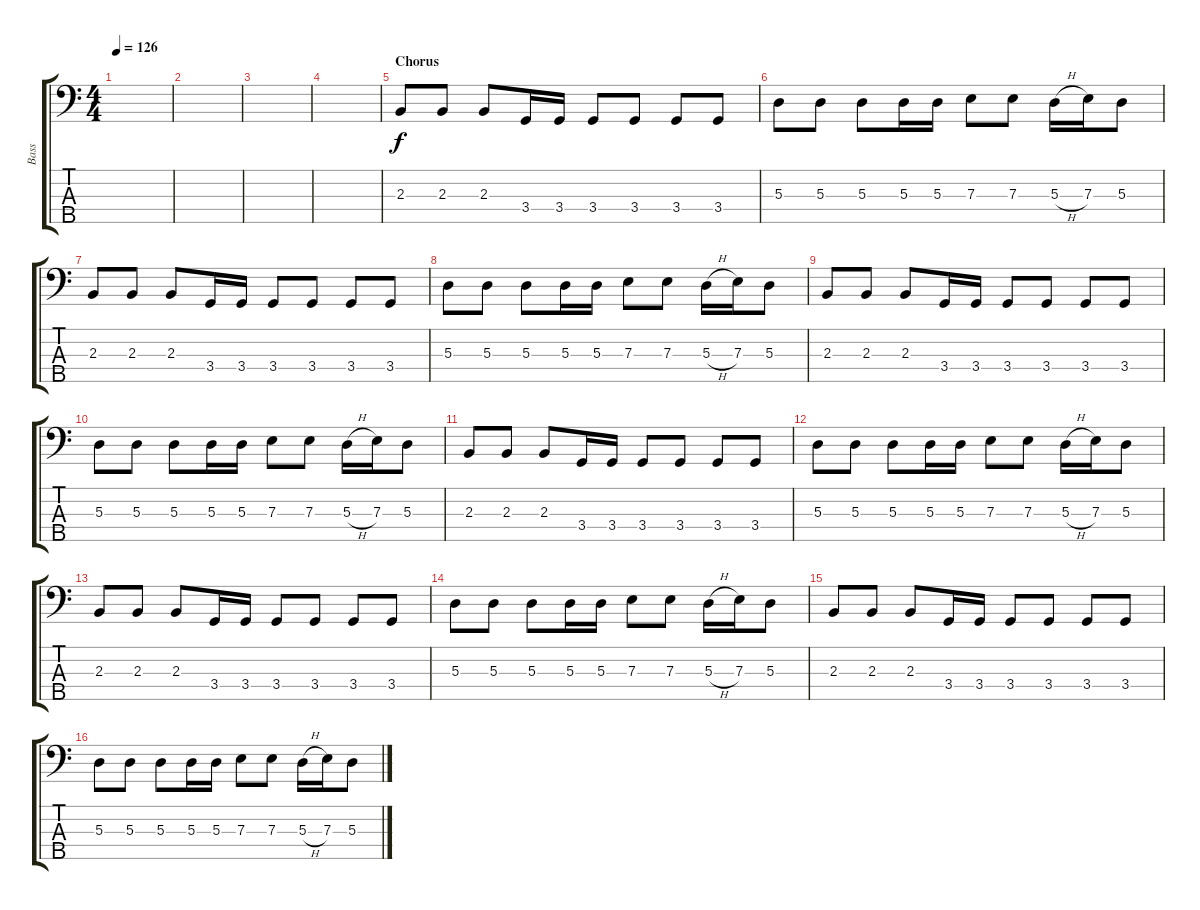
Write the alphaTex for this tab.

\track ("Bass" "Bass") {instrument electricbassfinger}
\staff {score tabs}
\tuning (G2 D2 A1 E1 B0) {hide}
\ts (4 4)
\tempo 126
\clef f4
\ks c
|
|
|
|
\section ("" "Chorus")
2.3.8 2.3.8 2.3.8 3.4.16 3.4.16 3.4.8 3.4.8 3.4.8 3.4.8 |
5.3.8 5.3.8 5.3.8 5.3.16 5.3.16 7.3.8 7.3.8 5.3{h}.16 7.3.16 5.3.8 |
2.3.8 2.3.8 2.3.8 3.4.16 3.4.16 3.4.8 3.4.8 3.4.8 3.4.8 |
5.3.8 5.3.8 5.3.8 5.3.16 5.3.16 7.3.8 7.3.8 5.3{h}.16 7.3.16 5.3.8 |
2.3.8 2.3.8 2.3.8 3.4.16 3.4.16 3.4.8 3.4.8 3.4.8 3.4.8 |
5.3.8 5.3.8 5.3.8 5.3.16 5.3.16 7.3.8 7.3.8 5.3{h}.16 7.3.16 5.3.8 |
2.3.8 2.3.8 2.3.8 3.4.16 3.4.16 3.4.8 3.4.8 3.4.8 3.4.8 |
5.3.8 5.3.8 5.3.8 5.3.16 5.3.16 7.3.8 7.3.8 5.3{h}.16 7.3.16 5.3.8 |
2.3.8 2.3.8 2.3.8 3.4.16 3.4.16 3.4.8 3.4.8 3.4.8 3.4.8 |
5.3.8 5.3.8 5.3.8 5.3.16 5.3.16 7.3.8 7.3.8 5.3{h}.16 7.3.16 5.3.8 |
2.3.8 2.3.8 2.3.8 3.4.16 3.4.16 3.4.8 3.4.8 3.4.8 3.4.8 |
5.3.8 5.3.8 5.3.8 5.3.16 5.3.16 7.3.8 7.3.8 5.3{h}.16 7.3.16 5.3.8
